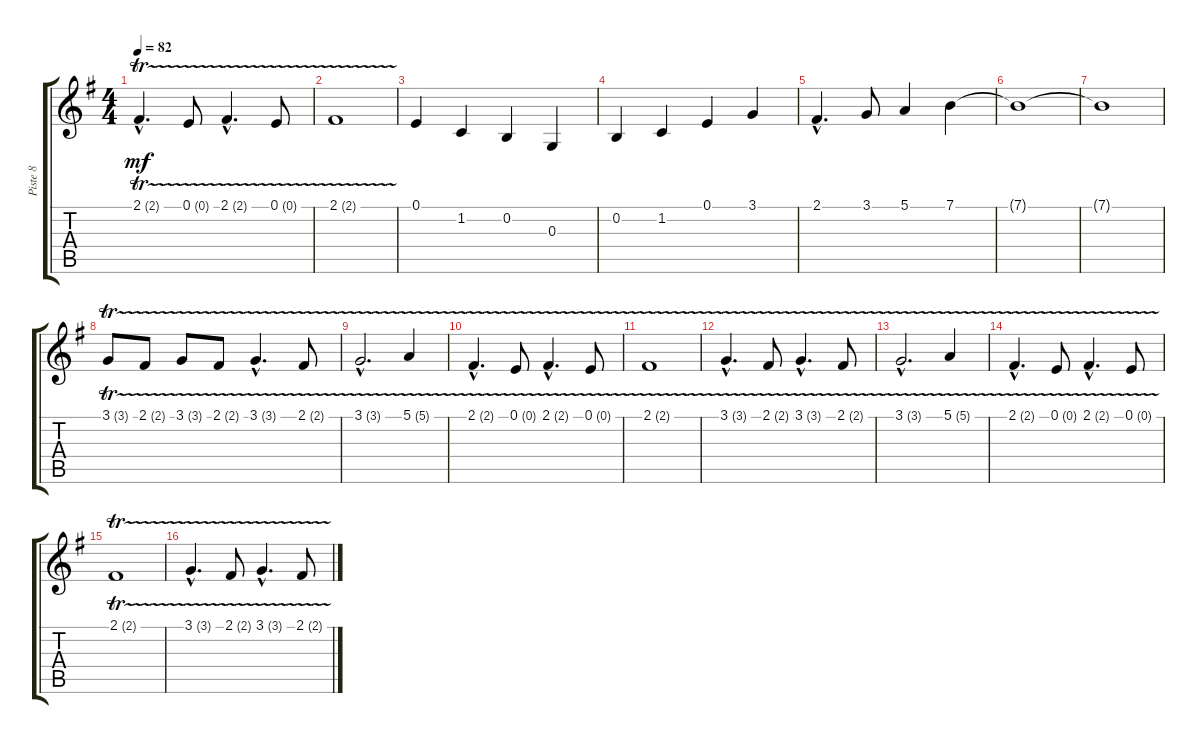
\track ("Piste 8" "Piste 8") {instrument synthstrings1}
\staff {score tabs}
\tuning (E4 B3 G3 D3 A2 E2) {hide}
\ts (4 4)
\tempo 82
\clef g2
\ks g
2.1{tr (2 16) hac}.4{d dy mf} 0.1{tr (0 16)}.8 2.1{tr (2 16) hac}.4{d} 0.1{tr (0 16)}.8 |
2.1{tr (2 16)}.1 |
0.1.4 1.2.4 0.2.4 0.3.4 |
0.2.4 1.2.4 0.1.4 3.1.4 |
2.1{hac}.4{d} 3.1.8 5.1.4 7.1.4 |
7.1{t}.1 |
7.1{t}.1 |
3.1{tr (3 16)}.8 2.1{tr (2 16)}.8 3.1{tr (3 16)}.8 2.1{tr (2 16)}.8 3.1{tr (3 16) hac}.4{d} 2.1{tr (2 16)}.8 |
3.1{tr (3 16) hac}.2{d} 5.1{tr (5 16)}.4 |
2.1{tr (2 16) hac}.4{d} 0.1{tr (0 16)}.8 2.1{tr (2 16) hac}.4{d} 0.1{tr (0 16)}.8 |
2.1{tr (2 16)}.1 |
3.1{tr (3 16) hac}.4{d} 2.1{tr (2 16)}.8 3.1{tr (3 16) hac}.4{d} 2.1{tr (2 16)}.8 |
3.1{tr (3 16) hac}.2{d} 5.1{tr (5 16)}.4 |
2.1{tr (2 16) hac}.4{d} 0.1{tr (0 16)}.8 2.1{tr (2 16) hac}.4{d} 0.1{tr (0 16)}.8 |
2.1{tr (2 16)}.1 |
3.1{tr (3 16) hac}.4{d} 2.1{tr (2 16)}.8 3.1{tr (3 16) hac}.4{d} 2.1{tr (2 16)}.8
